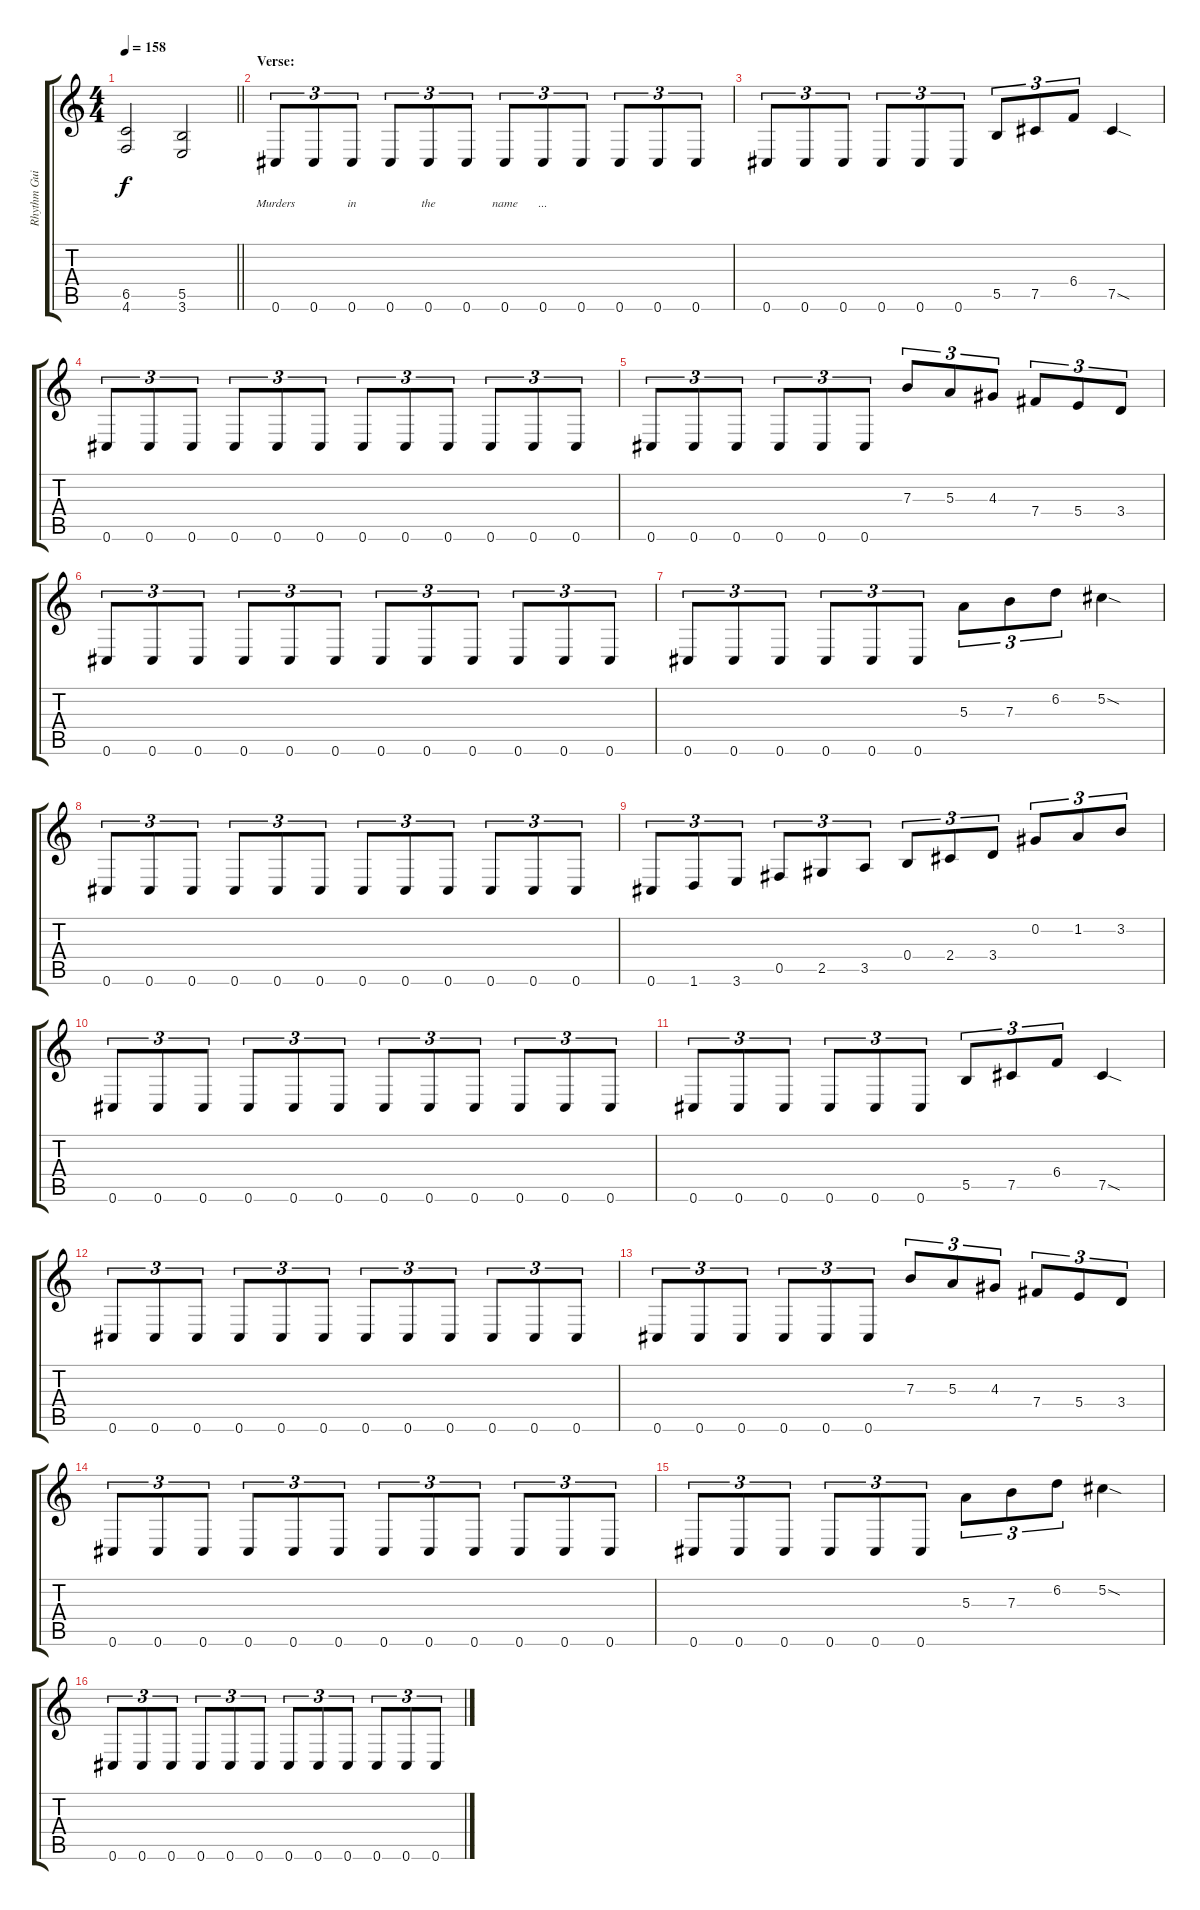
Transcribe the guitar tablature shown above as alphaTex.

\track ("Rhythm Guitar" "Rhythm Gui") {instrument distortionguitar}
\staff {score tabs}
\tuning (Db4 Ab3 E3 B2 Gb2 Db2) {hide}
\ts (4 4)
\tempo 158
\clef g2
\barLineRight lightlight
\ks c
(6.5 4.6).2{dy f} (5.5 3.6).2 |
\section ("" "Verse:")
0.6.8{tu (3 2) lyrics (0 "Murders") lyrics (1 "") lyrics (2 "") lyrics (3 "") lyrics (4 "")} 0.6.8{tu (3 2) lyrics (0 "") lyrics (1 "") lyrics (2 "") lyrics (3 "") lyrics (4 "")} 0.6.8{tu (3 2) lyrics (0 "in") lyrics (1 "") lyrics (2 "") lyrics (3 "") lyrics (4 "")} 0.6.8{tu (3 2) lyrics (0 "") lyrics (1 "") lyrics (2 "") lyrics (3 "") lyrics (4 "")} 0.6.8{tu (3 2) lyrics (0 "the") lyrics (1 "") lyrics (2 "") lyrics (3 "") lyrics (4 "")} 0.6.8{tu (3 2) lyrics (0 "") lyrics (1 "") lyrics (2 "") lyrics (3 "") lyrics (4 "")} 0.6.8{tu (3 2) lyrics (0 "name") lyrics (1 "") lyrics (2 "") lyrics (3 "") lyrics (4 "")} 0.6.8{tu (3 2) lyrics (0 "...") lyrics (1 "") lyrics (2 "") lyrics (3 "") lyrics (4 "")} 0.6.8{tu (3 2)} 0.6.8{tu (3 2)} 0.6.8{tu (3 2)} 0.6.8{tu (3 2)} |
0.6.8{tu (3 2)} 0.6.8{tu (3 2)} 0.6.8{tu (3 2)} 0.6.8{tu (3 2)} 0.6.8{tu (3 2)} 0.6.8{tu (3 2)} 5.5.8{tu (3 2)} 7.5.8{tu (3 2)} 6.4.8{tu (3 2)} 7.5{sod}.4 |
0.6.8{tu (3 2)} 0.6.8{tu (3 2)} 0.6.8{tu (3 2)} 0.6.8{tu (3 2)} 0.6.8{tu (3 2)} 0.6.8{tu (3 2)} 0.6.8{tu (3 2)} 0.6.8{tu (3 2)} 0.6.8{tu (3 2)} 0.6.8{tu (3 2)} 0.6.8{tu (3 2)} 0.6.8{tu (3 2)} |
0.6.8{tu (3 2)} 0.6.8{tu (3 2)} 0.6.8{tu (3 2)} 0.6.8{tu (3 2)} 0.6.8{tu (3 2)} 0.6.8{tu (3 2)} 7.3.8{tu (3 2)} 5.3.8{tu (3 2)} 4.3.8{tu (3 2)} 7.4.8{tu (3 2)} 5.4.8{tu (3 2)} 3.4.8{tu (3 2)} |
0.6.8{tu (3 2)} 0.6.8{tu (3 2)} 0.6.8{tu (3 2)} 0.6.8{tu (3 2)} 0.6.8{tu (3 2)} 0.6.8{tu (3 2)} 0.6.8{tu (3 2)} 0.6.8{tu (3 2)} 0.6.8{tu (3 2)} 0.6.8{tu (3 2)} 0.6.8{tu (3 2)} 0.6.8{tu (3 2)} |
0.6.8{tu (3 2)} 0.6.8{tu (3 2)} 0.6.8{tu (3 2)} 0.6.8{tu (3 2)} 0.6.8{tu (3 2)} 0.6.8{tu (3 2)} 5.3.8{tu (3 2)} 7.3.8{tu (3 2)} 6.2.8{tu (3 2)} 5.2{sod}.4 |
0.6.8{tu (3 2)} 0.6.8{tu (3 2)} 0.6.8{tu (3 2)} 0.6.8{tu (3 2)} 0.6.8{tu (3 2)} 0.6.8{tu (3 2)} 0.6.8{tu (3 2)} 0.6.8{tu (3 2)} 0.6.8{tu (3 2)} 0.6.8{tu (3 2)} 0.6.8{tu (3 2)} 0.6.8{tu (3 2)} |
0.6.8{tu (3 2)} 1.6.8{tu (3 2)} 3.6.8{tu (3 2)} 0.5.8{tu (3 2)} 2.5.8{tu (3 2)} 3.5.8{tu (3 2)} 0.4.8{tu (3 2)} 2.4.8{tu (3 2)} 3.4.8{tu (3 2)} 0.2.8{tu (3 2)} 1.2.8{tu (3 2)} 3.2.8{tu (3 2)} |
0.6.8{tu (3 2)} 0.6.8{tu (3 2)} 0.6.8{tu (3 2)} 0.6.8{tu (3 2)} 0.6.8{tu (3 2)} 0.6.8{tu (3 2)} 0.6.8{tu (3 2)} 0.6.8{tu (3 2)} 0.6.8{tu (3 2)} 0.6.8{tu (3 2)} 0.6.8{tu (3 2)} 0.6.8{tu (3 2)} |
0.6.8{tu (3 2)} 0.6.8{tu (3 2)} 0.6.8{tu (3 2)} 0.6.8{tu (3 2)} 0.6.8{tu (3 2)} 0.6.8{tu (3 2)} 5.5.8{tu (3 2)} 7.5.8{tu (3 2)} 6.4.8{tu (3 2)} 7.5{sod}.4 |
0.6.8{tu (3 2)} 0.6.8{tu (3 2)} 0.6.8{tu (3 2)} 0.6.8{tu (3 2)} 0.6.8{tu (3 2)} 0.6.8{tu (3 2)} 0.6.8{tu (3 2)} 0.6.8{tu (3 2)} 0.6.8{tu (3 2)} 0.6.8{tu (3 2)} 0.6.8{tu (3 2)} 0.6.8{tu (3 2)} |
0.6.8{tu (3 2)} 0.6.8{tu (3 2)} 0.6.8{tu (3 2)} 0.6.8{tu (3 2)} 0.6.8{tu (3 2)} 0.6.8{tu (3 2)} 7.3.8{tu (3 2)} 5.3.8{tu (3 2)} 4.3.8{tu (3 2)} 7.4.8{tu (3 2)} 5.4.8{tu (3 2)} 3.4.8{tu (3 2)} |
0.6.8{tu (3 2)} 0.6.8{tu (3 2)} 0.6.8{tu (3 2)} 0.6.8{tu (3 2)} 0.6.8{tu (3 2)} 0.6.8{tu (3 2)} 0.6.8{tu (3 2)} 0.6.8{tu (3 2)} 0.6.8{tu (3 2)} 0.6.8{tu (3 2)} 0.6.8{tu (3 2)} 0.6.8{tu (3 2)} |
0.6.8{tu (3 2)} 0.6.8{tu (3 2)} 0.6.8{tu (3 2)} 0.6.8{tu (3 2)} 0.6.8{tu (3 2)} 0.6.8{tu (3 2)} 5.3.8{tu (3 2)} 7.3.8{tu (3 2)} 6.2.8{tu (3 2)} 5.2{sod}.4 |
0.6.8{tu (3 2)} 0.6.8{tu (3 2)} 0.6.8{tu (3 2)} 0.6.8{tu (3 2)} 0.6.8{tu (3 2)} 0.6.8{tu (3 2)} 0.6.8{tu (3 2)} 0.6.8{tu (3 2)} 0.6.8{tu (3 2)} 0.6.8{tu (3 2)} 0.6.8{tu (3 2)} 0.6.8{tu (3 2)}
